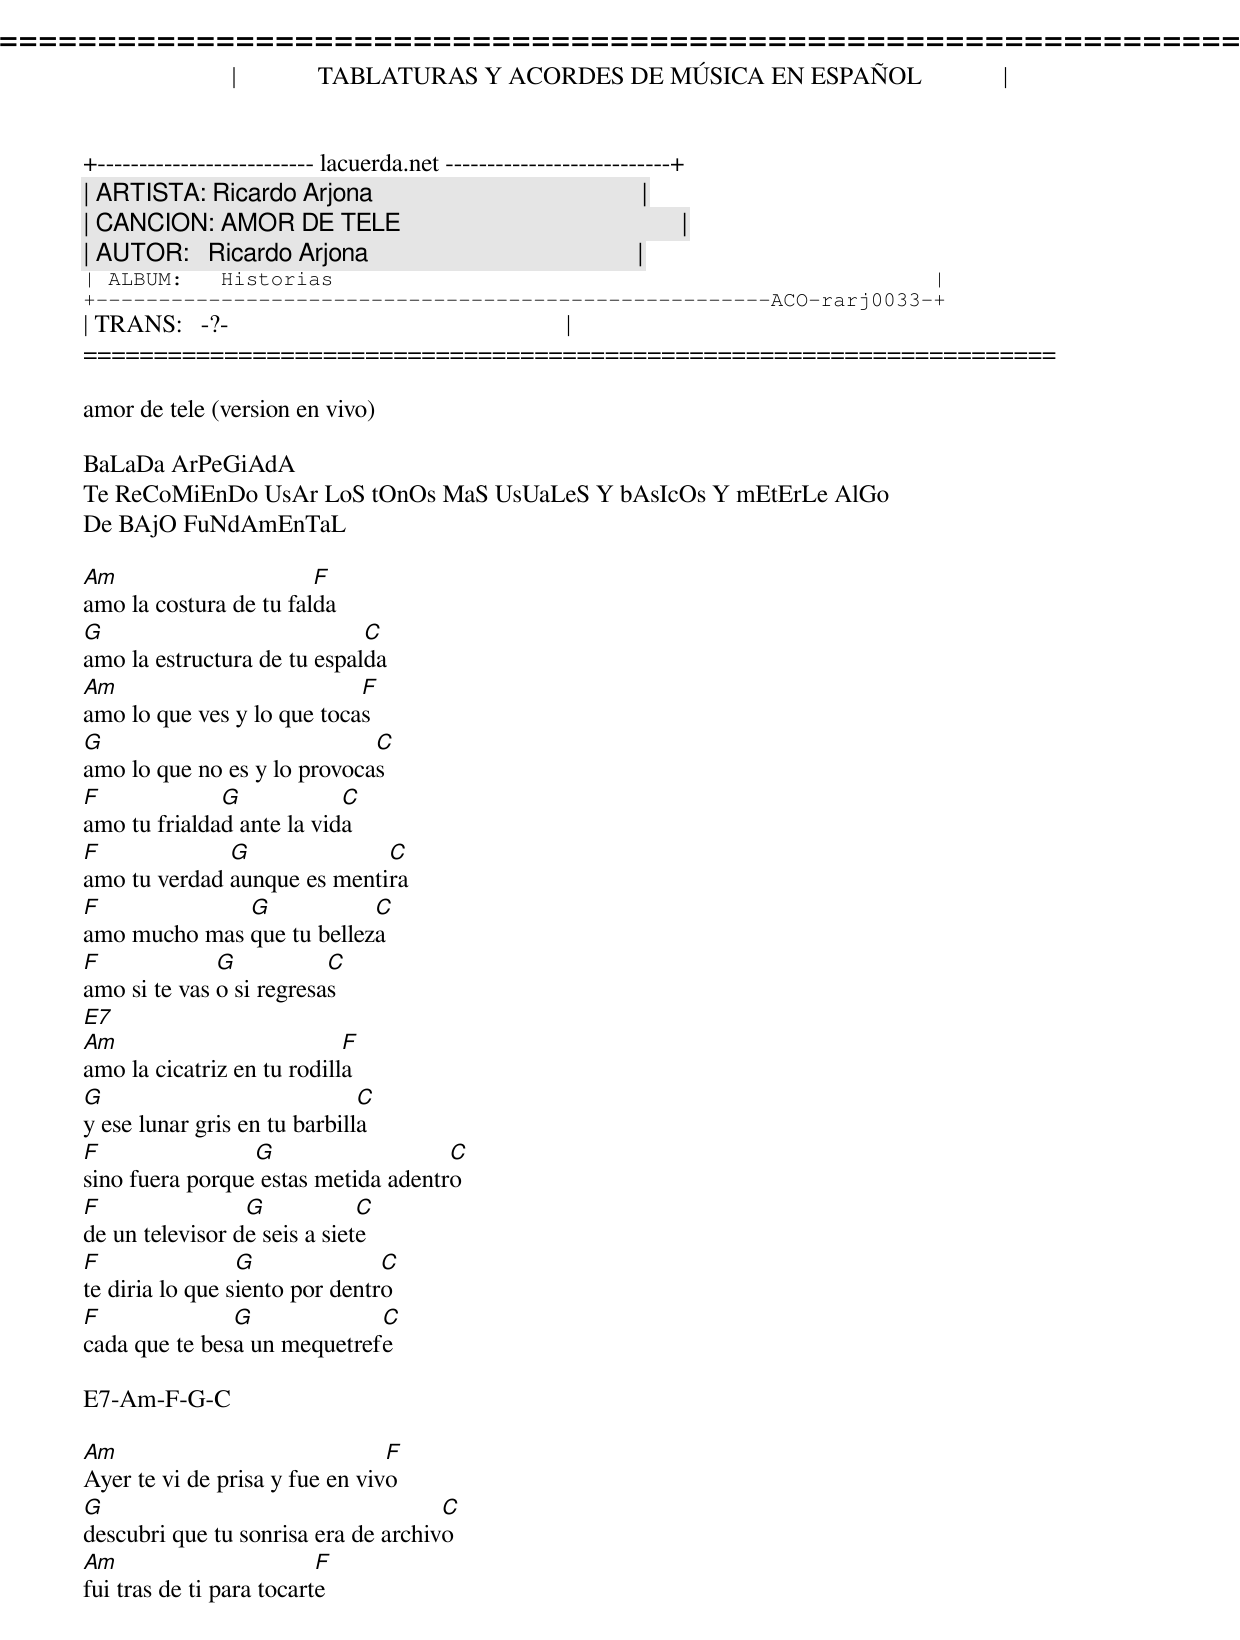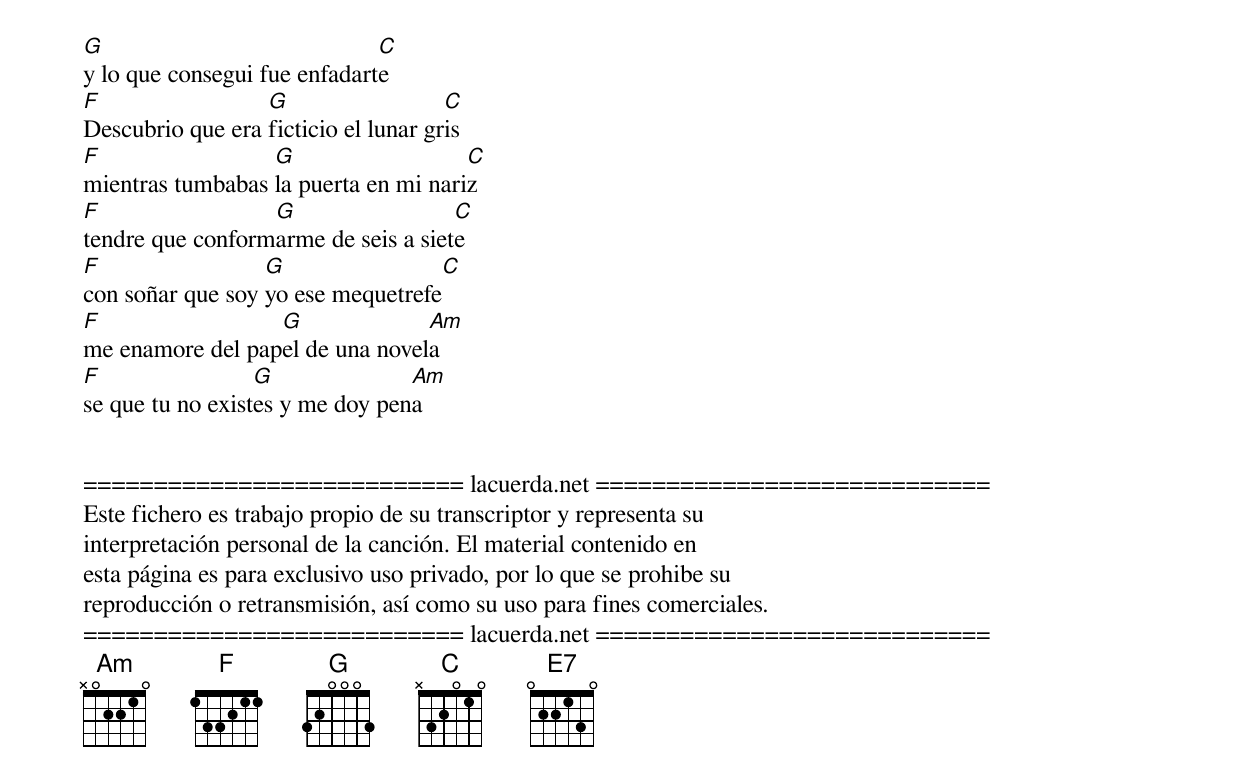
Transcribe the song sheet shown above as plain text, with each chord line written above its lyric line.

=====================================================================
|             TABLATURAS Y ACORDES DE MÚSICA EN ESPAÑOL             |
+-------------------------- lacuerda.net ---------------------------+
| ARTISTA: Ricardo Arjona                                           |
| CANCION: AMOR DE TELE                                             |
| AUTOR:   Ricardo Arjona                                           |
| ALBUM:   Historias                                                |
+------------------------------------------------------ACO-rarj0033-+
| TRANS:   -?-                                                      |
=====================================================================

amor de tele (version en vivo)

BaLaDa ArPeGiAdA
Te ReCoMiEnDo UsAr LoS tOnOs MaS UsUaLeS Y bAsIcOs Y mEtErLe AlGo
De BAjO FuNdAmEnTaL

Am                      F
amo la costura de tu falda
G                            C
amo la estructura de tu espalda
Am                          F
amo lo que ves y lo que tocas
G                            C
amo lo que no es y lo provocas
F             G            C
amo tu frialdad ante la vida
F             G              C
amo tu verdad aunque es mentira
F             G            C
amo mucho mas que tu belleza
F             G           C
amo si te vas o si regresas
E7
Am                          F
amo la cicatriz en tu rodilla
G                             C
y ese lunar gris en tu barbilla
F                G                   C
sino fuera porque estas metida adentro
F                G            C
de un televisor de seis a siete
F                G              C
te diria lo que siento por dentro
F              G             C
cada que te besa un mequetrefe

E7-Am-F-G-C

Am                              F
Ayer te vi de prisa y fue en vivo
G                                    C
descubri que tu sonrisa era de archivo
Am                        F
fui tras de ti para tocarte
G                             C
y lo que consegui fue enfadarte
F                 G                   C
Descubrio que era ficticio el lunar gris
F                 G                   C
mientras tumbabas la puerta en mi nariz
F                 G                  C
tendre que conformarme de seis a siete
F                 G                C
con soñar que soy yo ese mequetrefe
F                 G              Am
me enamore del papel de una novela
F                 G              Am
se que tu no existes y me doy pena


=========================== lacuerda.net ============================
Este fichero es trabajo propio de su transcriptor y representa su
interpretación personal de la canción. El material contenido en
esta página es para exclusivo uso privado, por lo que se prohibe su
reproducción o retransmisión, así como su uso para fines comerciales.
=========================== lacuerda.net ============================
